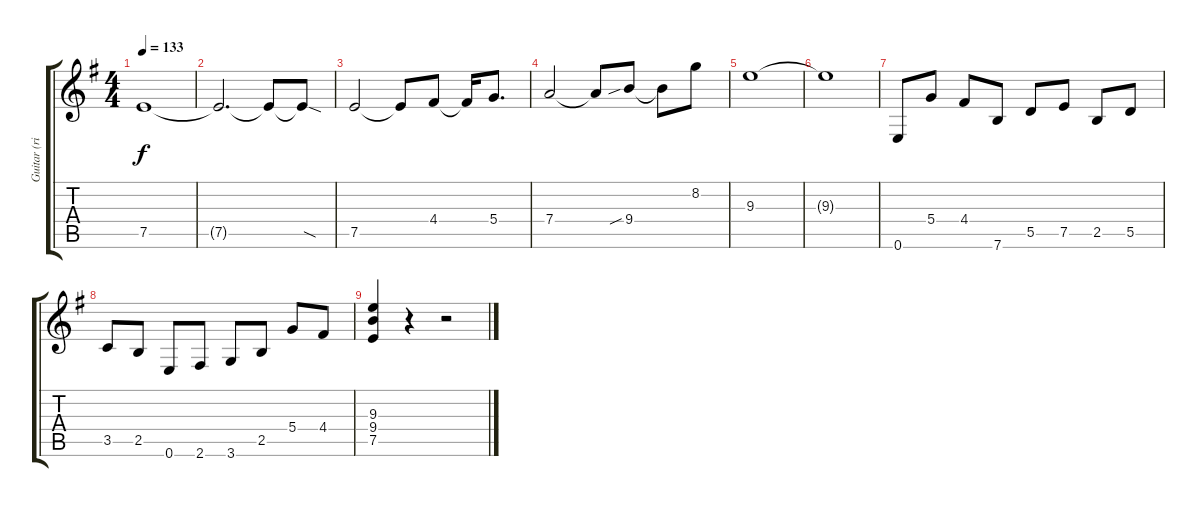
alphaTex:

\track ("Guitar (right - Glenn Tipton)" "Guitar (ri") {instrument distortionguitar}
\staff {score tabs}
\tuning (E4 B3 G3 D3 A2 E2) {hide}
\ts (4 4)
\tempo 133
\clef g2
\ks g
7.5.1{dy f} |
7.5{t}.2{d} 7.5{t}.8 7.5{sod t}.8 |
7.5.2 7.5{t}.8 4.4.8 4.4{t}.16 5.4.8{d} |
7.4.2 7.4{t}.8 9.4{sib}.8 9.4{t}.8 8.2.8 |
9.3.1 |
9.3{t}.1 |
0.6.8 5.4.8 4.4.8 7.6.8 5.5.8 7.5.8 2.5.8 5.5.8 |
3.5.8 2.5.8 0.6.8 2.6.8 3.6.8 2.5.8 5.4.8 4.4.8 |
(9.3 9.4 7.5).4 r.4 r.2
